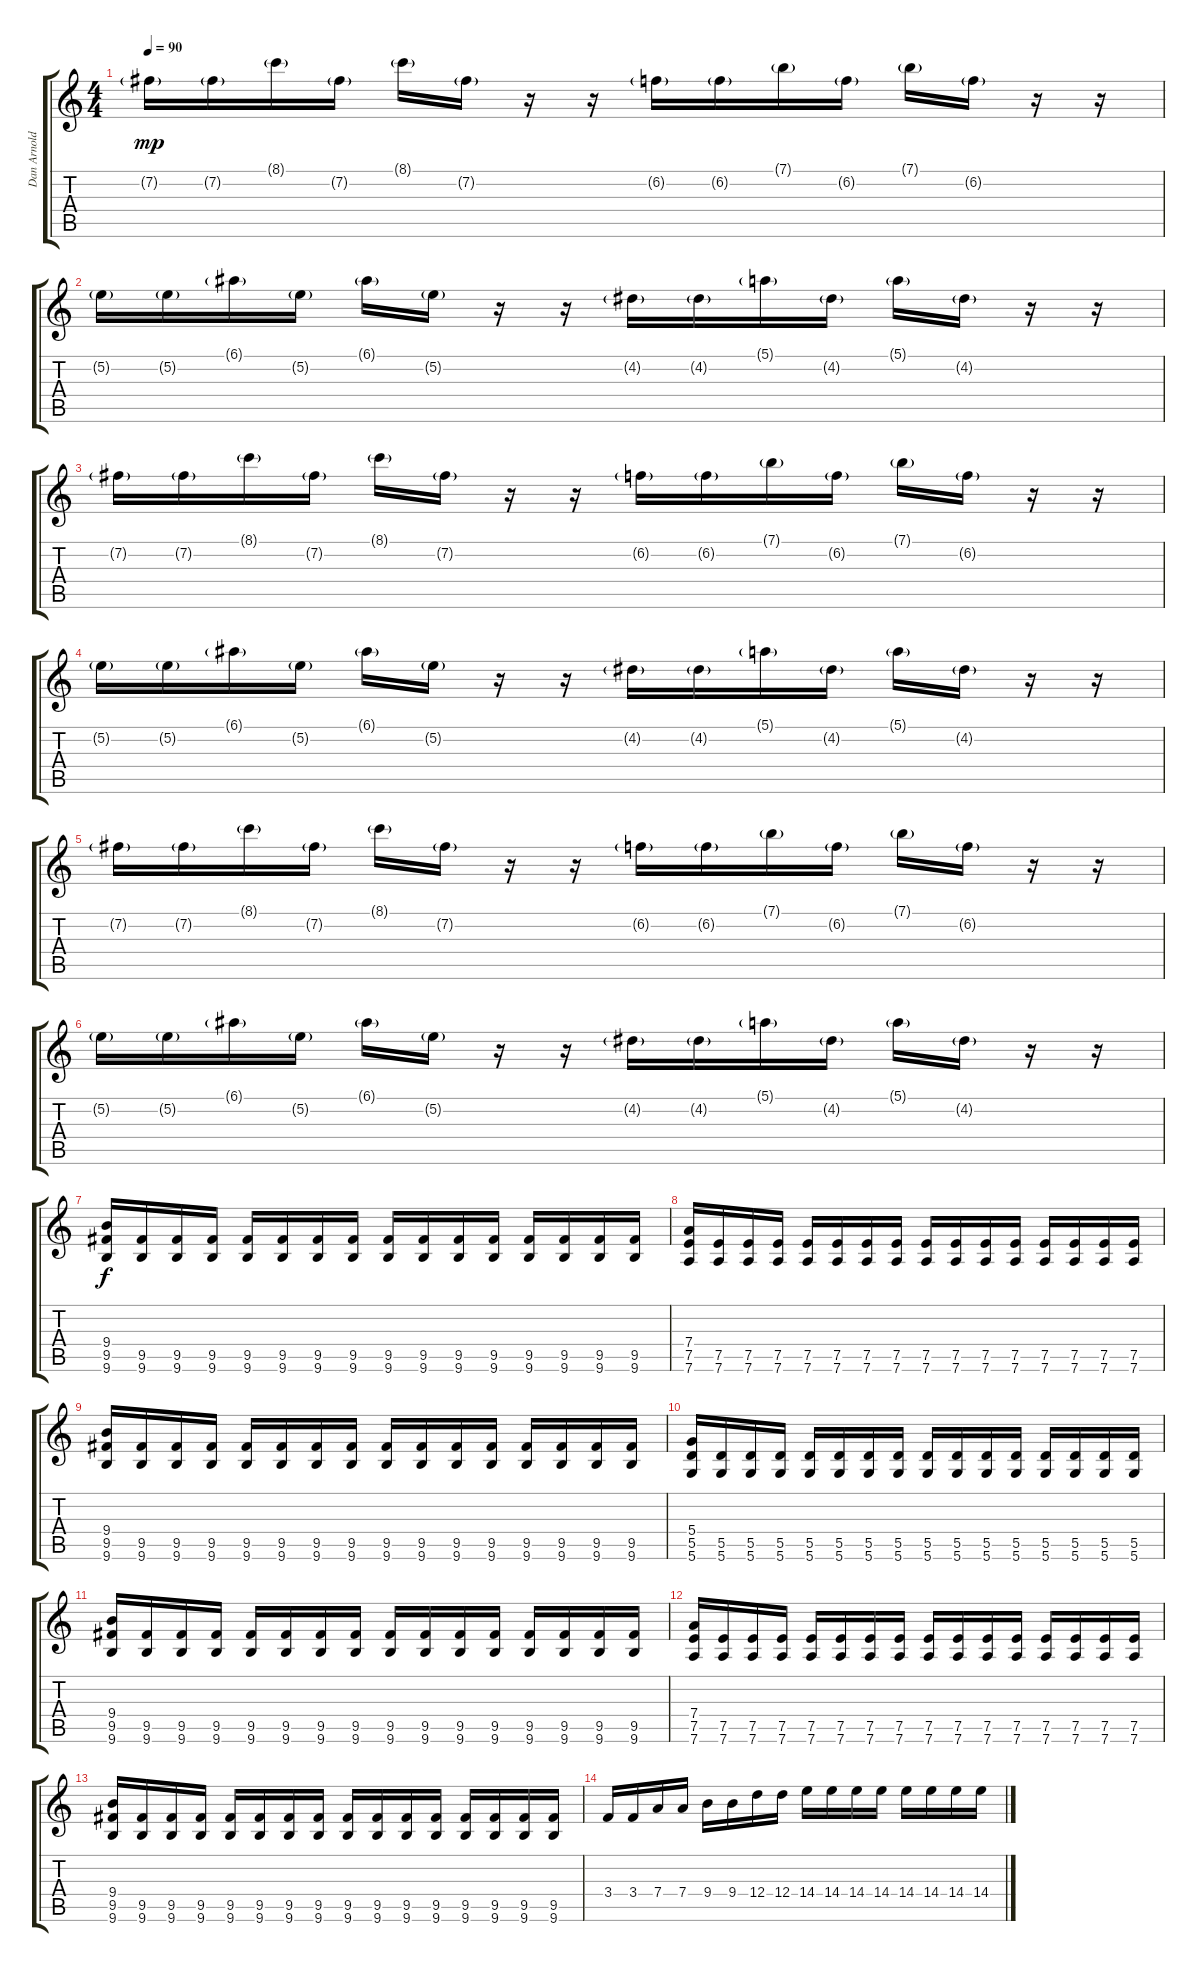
\track ("Dan Arnold" "Dan Arnold") {instrument overdrivenguitar}
\staff {score tabs}
\tuning (E4 B3 G3 D3 A2 D2) {hide}
\ts (4 4)
\tempo 90
\clef g2
\ks c
7.2{g}.16{dy mp} 7.2{g}.16 8.1{g}.16 7.2{g}.16 8.1{g}.16 7.2{g}.16 r.16 r.16 6.2{g}.16 6.2{g}.16 7.1{g}.16 6.2{g}.16 7.1{g}.16 6.2{g}.16 r.16 r.16 |
5.2{g}.16 5.2{g}.16 6.1{g}.16 5.2{g}.16 6.1{g}.16 5.2{g}.16 r.16 r.16 4.2{g}.16 4.2{g}.16 5.1{g}.16 4.2{g}.16 5.1{g}.16 4.2{g}.16 r.16 r.16 |
7.2{g}.16 7.2{g}.16 8.1{g}.16 7.2{g}.16 8.1{g}.16 7.2{g}.16 r.16 r.16 6.2{g}.16 6.2{g}.16 7.1{g}.16 6.2{g}.16 7.1{g}.16 6.2{g}.16 r.16 r.16 |
5.2{g}.16 5.2{g}.16 6.1{g}.16 5.2{g}.16 6.1{g}.16 5.2{g}.16 r.16 r.16 4.2{g}.16 4.2{g}.16 5.1{g}.16 4.2{g}.16 5.1{g}.16 4.2{g}.16 r.16 r.16 |
7.2{g}.16 7.2{g}.16 8.1{g}.16 7.2{g}.16 8.1{g}.16 7.2{g}.16 r.16 r.16 6.2{g}.16 6.2{g}.16 7.1{g}.16 6.2{g}.16 7.1{g}.16 6.2{g}.16 r.16 r.16 |
5.2{g}.16 5.2{g}.16 6.1{g}.16 5.2{g}.16 6.1{g}.16 5.2{g}.16 r.16 r.16 4.2{g}.16 4.2{g}.16 5.1{g}.16 4.2{g}.16 5.1{g}.16 4.2{g}.16 r.16 r.16 |
(9.4 9.5 9.6).16{dy f volume 16 instrument overdrivenguitar} (9.5 9.6).16 (9.5 9.6).16 (9.5 9.6).16 (9.5 9.6).16 (9.5 9.6).16 (9.5 9.6).16 (9.5 9.6).16 (9.5 9.6).16 (9.5 9.6).16 (9.5 9.6).16 (9.5 9.6).16 (9.5 9.6).16 (9.5 9.6).16 (9.5 9.6).16 (9.5 9.6).16 |
(7.4 7.5 7.6).16 (7.5 7.6).16 (7.5 7.6).16 (7.5 7.6).16 (7.5 7.6).16 (7.5 7.6).16 (7.5 7.6).16 (7.5 7.6).16 (7.5 7.6).16 (7.5 7.6).16 (7.5 7.6).16 (7.5 7.6).16 (7.5 7.6).16 (7.5 7.6).16 (7.5 7.6).16 (7.5 7.6).16 |
(9.4 9.5 9.6).16{volume 16 instrument overdrivenguitar} (9.5 9.6).16 (9.5 9.6).16 (9.5 9.6).16 (9.5 9.6).16 (9.5 9.6).16 (9.5 9.6).16 (9.5 9.6).16 (9.5 9.6).16 (9.5 9.6).16 (9.5 9.6).16 (9.5 9.6).16 (9.5 9.6).16 (9.5 9.6).16 (9.5 9.6).16 (9.5 9.6).16 |
(5.4 5.5 5.6).16 (5.5 5.6).16 (5.5 5.6).16 (5.5 5.6).16 (5.5 5.6).16 (5.5 5.6).16 (5.5 5.6).16 (5.5 5.6).16 (5.5 5.6).16 (5.5 5.6).16 (5.5 5.6).16 (5.5 5.6).16 (5.5 5.6).16 (5.5 5.6).16 (5.5 5.6).16 (5.5 5.6).16 |
(9.4 9.5 9.6).16{volume 16 instrument overdrivenguitar} (9.5 9.6).16 (9.5 9.6).16 (9.5 9.6).16 (9.5 9.6).16 (9.5 9.6).16 (9.5 9.6).16 (9.5 9.6).16 (9.5 9.6).16 (9.5 9.6).16 (9.5 9.6).16 (9.5 9.6).16 (9.5 9.6).16 (9.5 9.6).16 (9.5 9.6).16 (9.5 9.6).16 |
(7.4 7.5 7.6).16 (7.5 7.6).16 (7.5 7.6).16 (7.5 7.6).16 (7.5 7.6).16 (7.5 7.6).16 (7.5 7.6).16 (7.5 7.6).16 (7.5 7.6).16 (7.5 7.6).16 (7.5 7.6).16 (7.5 7.6).16 (7.5 7.6).16 (7.5 7.6).16 (7.5 7.6).16 (7.5 7.6).16 |
(9.4 9.5 9.6).16{volume 16 instrument overdrivenguitar} (9.5 9.6).16 (9.5 9.6).16 (9.5 9.6).16 (9.5 9.6).16 (9.5 9.6).16 (9.5 9.6).16 (9.5 9.6).16 (9.5 9.6).16 (9.5 9.6).16 (9.5 9.6).16 (9.5 9.6).16 (9.5 9.6).16 (9.5 9.6).16 (9.5 9.6).16 (9.5 9.6).16 |
3.4.16 3.4.16 7.4.16 7.4.16 9.4.16 9.4.16 12.4.16 12.4.16 14.4.16 14.4.16 14.4.16 14.4.16 14.4.16 14.4.16 14.4.16 14.4.16
